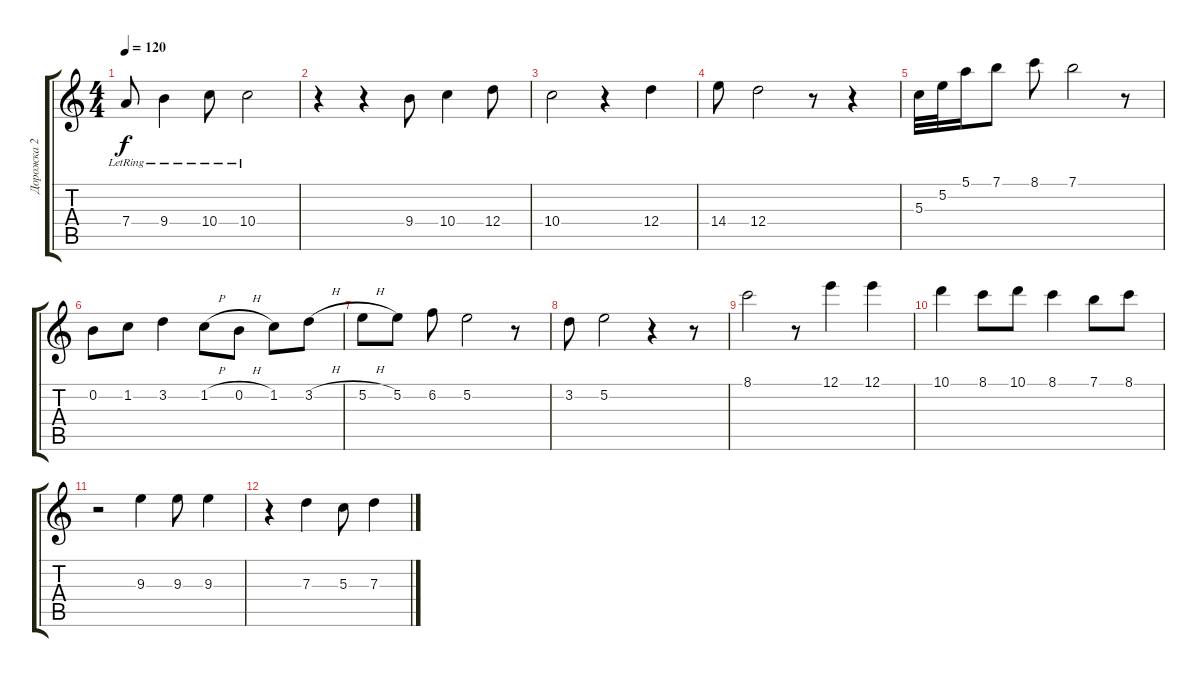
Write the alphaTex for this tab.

\track ("Дорожка 2" "Дорожка 2") {instrument acousticguitarnylon}
\staff {score tabs}
\tuning (E4 B3 G3 D3 A2 E2) {hide}
\ts (4 4)
\tempo 120
\clef g2
\ks c
7.4{lr}.8{dy f} 9.4{lr}.4 10.4{lr}.8 10.4{lr}.2 |
r.4 r.4 9.4.8 10.4.4 12.4.8 |
10.4.2 r.4 12.4.4 |
14.4.8 12.4.2 r.8 r.4 |
5.3.32 5.2.32 5.1.16 7.1.8 8.1.8 7.1.2 r.8 |
0.2.8 1.2.8 3.2.4 1.2{h}.8 0.2{h}.8 1.2.8 3.2{h}.8 |
5.2{h}.8 5.2.8 6.2.8 5.2.2 r.8 |
3.2.8 5.2.2 r.4 r.8 |
8.1.2 r.8 12.1.4 12.1.4 |
10.1.4 8.1.8 10.1.8 8.1.4 7.1.8 8.1.8 |
r.2 9.3.4 9.3.8 9.3.4 |
r.4 7.3.4 5.3.8 7.3.4
